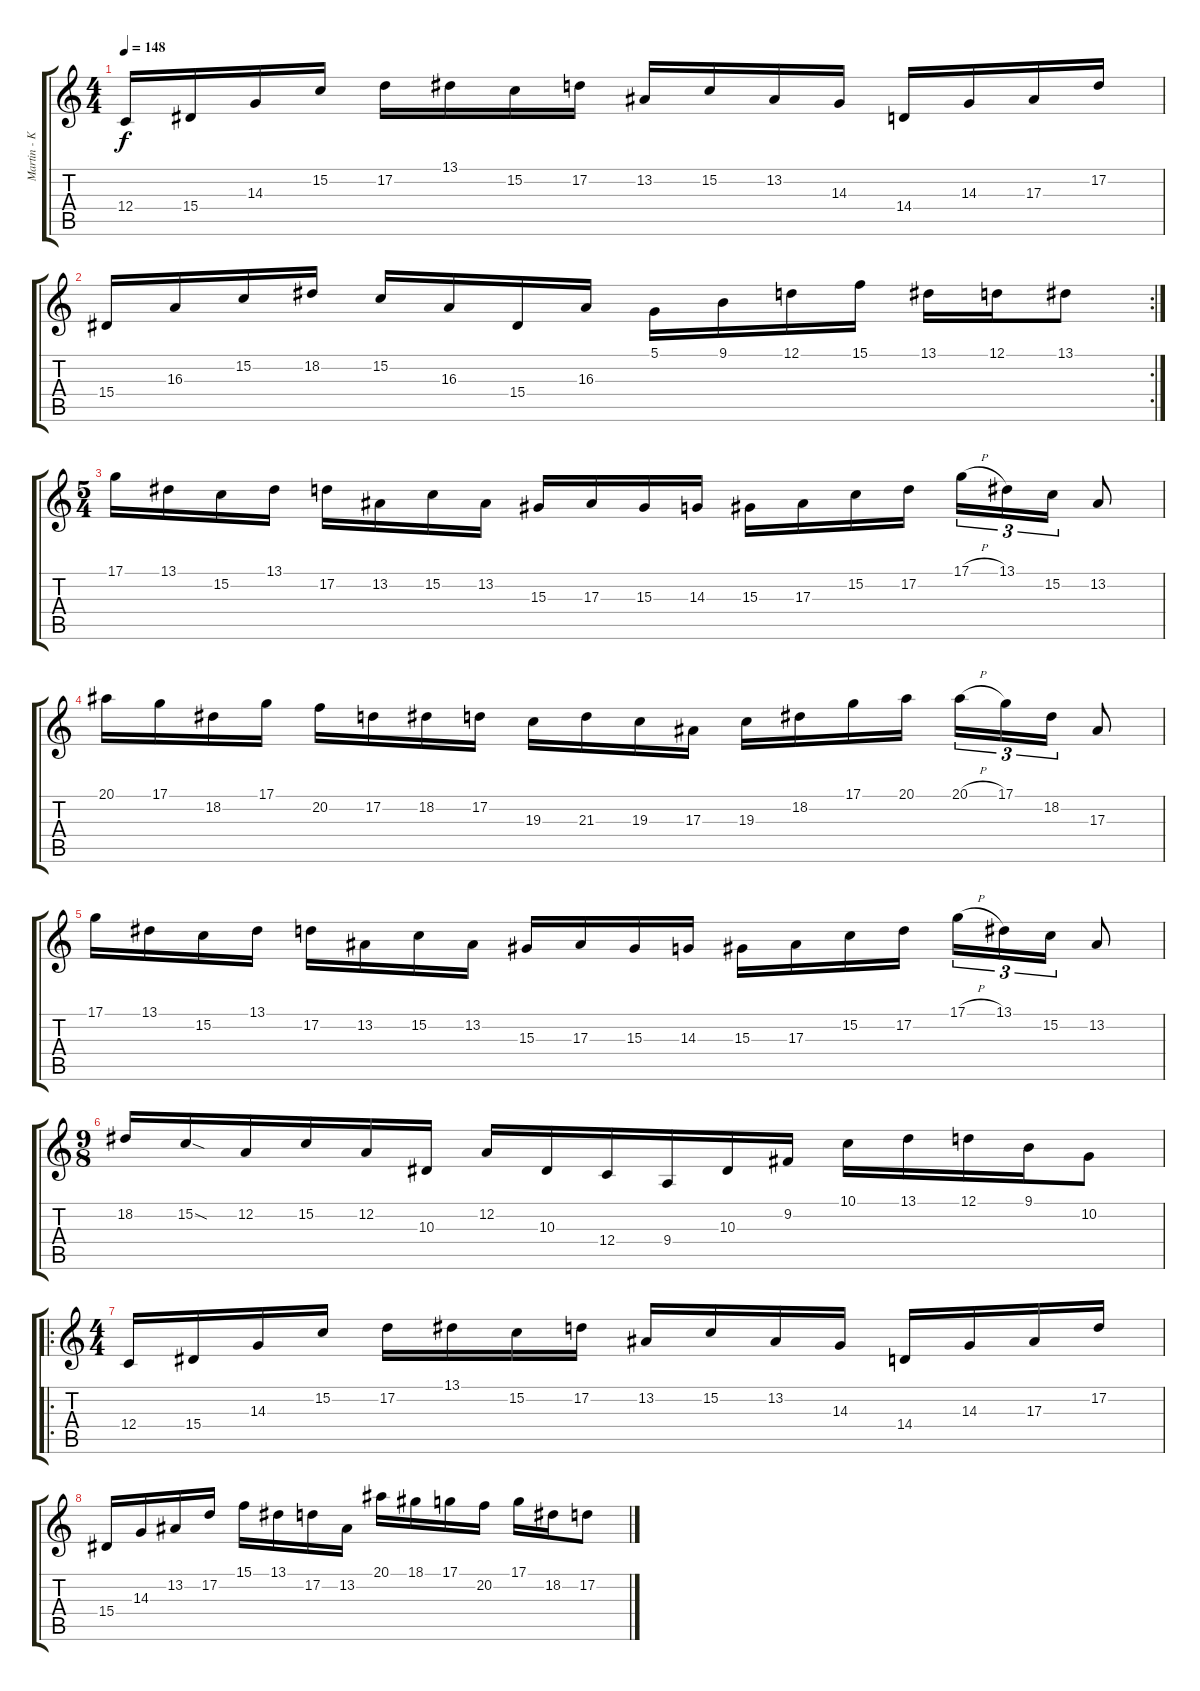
\track ("Martin - Keyboards" "Martin - K") {instrument lead1square}
\staff {score tabs}
\tuning (D4 A3 F3 C3 G2 C2) {hide}
\ts (4 4)
\tempo 148
\clef g2
\ks c
12.4.16{dy f} 15.4.16 14.3.16 15.2.16 17.2.16 13.1.16 15.2.16 17.2.16 13.2.16 15.2.16 13.2.16 14.3.16 14.4.16 14.3.16 17.3.16 17.2.16 |
\rc 2
15.4.16 16.3.16 15.2.16 18.2.16 15.2.16 16.3.16 15.4.16 16.3.16 5.1.16 9.1.16 12.1.16 15.1.16 13.1.16 12.1.16 13.1.8 |
\ts (5 4)
17.1.16 13.1.16 15.2.16 13.1.16 17.2.16 13.2.16 15.2.16 13.2.16 15.3.16 17.3.16 15.3.16 14.3.16 15.3.16 17.3.16 15.2.16 17.2.16 17.1{h}.16{tu (3 2)} 13.1.16{tu (3 2)} 15.2.16{tu (3 2)} 13.2.8 |
20.1.16 17.1.16 18.2.16 17.1.16 20.2.16 17.2.16 18.2.16 17.2.16 19.3.16 21.3.16 19.3.16 17.3.16 19.3.16 18.2.16 17.1.16 20.1.16 20.1{h}.16{tu (3 2)} 17.1.16{tu (3 2)} 18.2.16{tu (3 2)} 17.3.8 |
17.1.16 13.1.16 15.2.16 13.1.16 17.2.16 13.2.16 15.2.16 13.2.16 15.3.16 17.3.16 15.3.16 14.3.16 15.3.16 17.3.16 15.2.16 17.2.16 17.1{h}.16{tu (3 2)} 13.1.16{tu (3 2)} 15.2.16{tu (3 2)} 13.2.8 |
\ts (9 8)
18.2.16 15.2{sod}.16 12.2.16 15.2.16 12.2.16 10.3.16 12.2.16 10.3.16 12.4.16 9.4.16 10.3.16 9.2.16 10.1.16 13.1.16 12.1.16 9.1.16 10.2.8 |
\ro
\ts (4 4)
12.4.16 15.4.16 14.3.16 15.2.16 17.2.16 13.1.16 15.2.16 17.2.16 13.2.16 15.2.16 13.2.16 14.3.16 14.4.16 14.3.16 17.3.16 17.2.16 |
15.4.16 14.3.16 13.2.16 17.2.16 15.1.16 13.1.16 17.2.16 13.2.16 20.1.16 18.1.16 17.1.16 20.2.16 17.1.16 18.2.16 17.2.8
